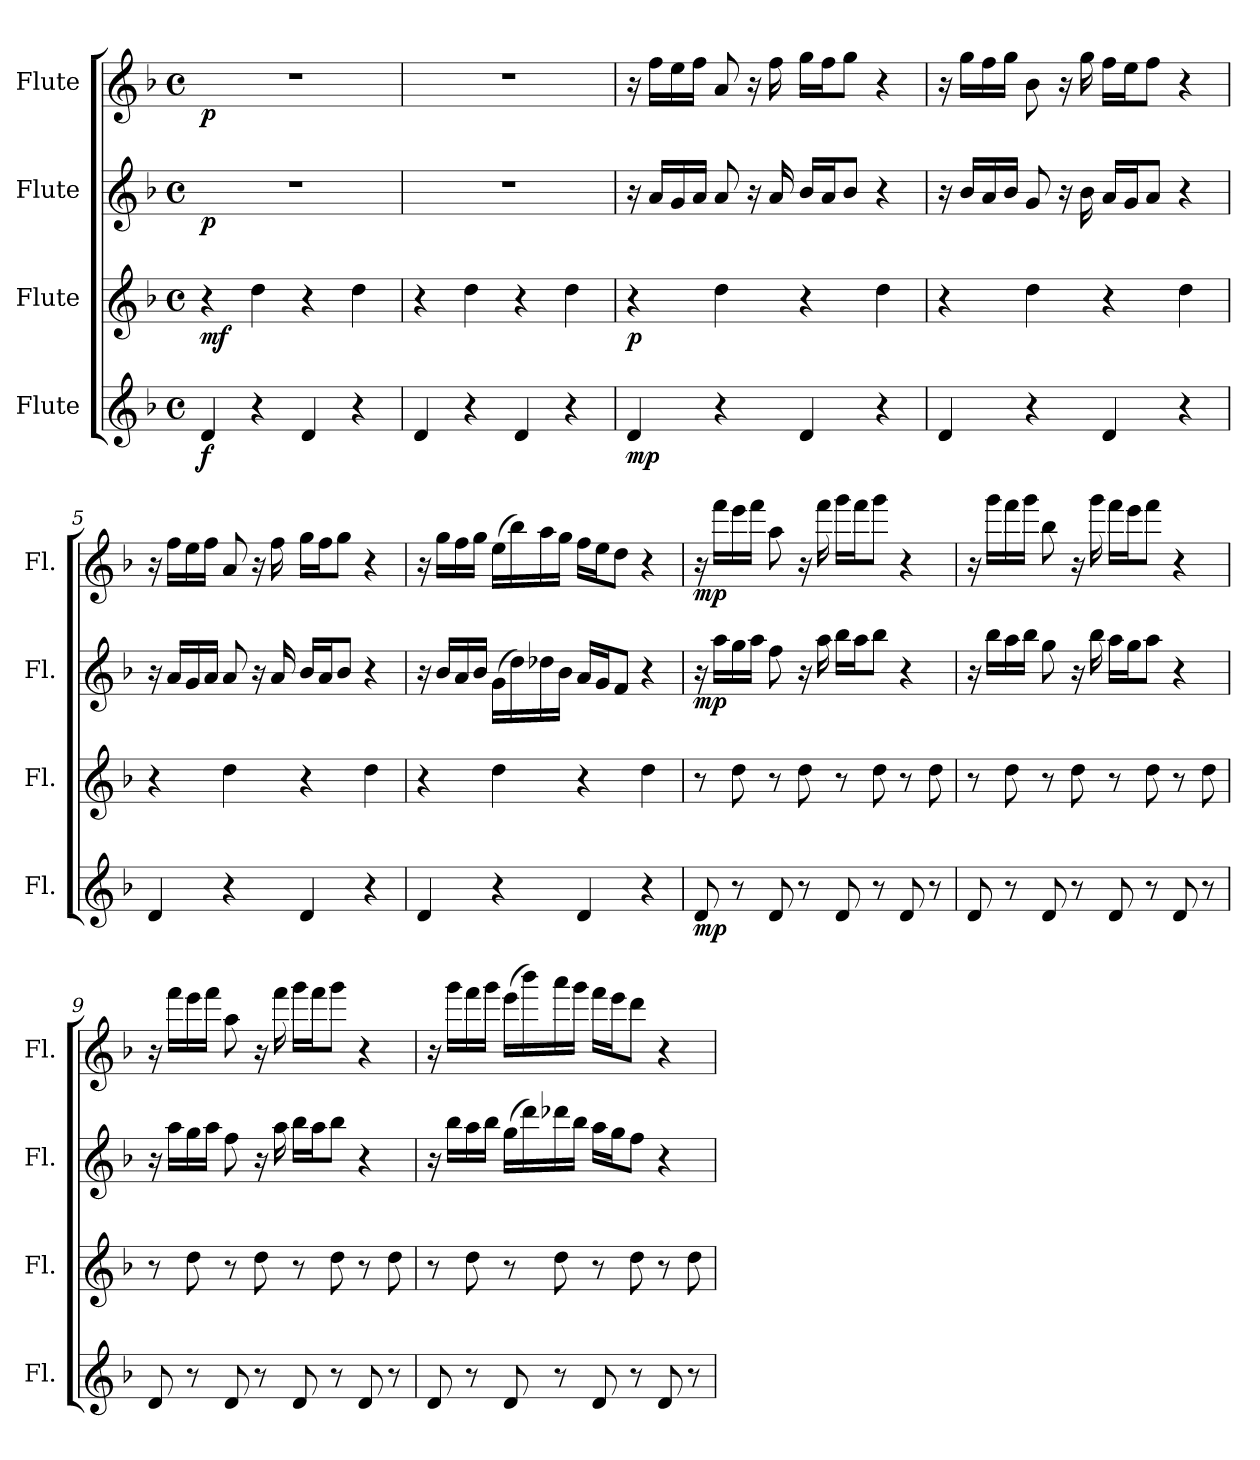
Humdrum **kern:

**kern	**dynam	**kern	**dynam	**kern	**dynam	**kern	**dynam
*part4	*part4	*part3	*part3	*part2	*part2	*part1	*part1
*staff4	*staff4	*staff3	*staff3	*staff2	*staff2	*staff1	*staff1
*I"Flute	*	*I"Flute	*	*I"Flute	*	*I"Flute	*
*I'Fl.	*	*I'Fl.	*	*I'Fl.	*	*I'Fl.	*
*clefG2	*	*clefG2	*	*clefG2	*	*clefG2	*
*k[b-]	*	*k[b-]	*	*k[b-]	*	*k[b-]	*
*M4/4	*	*M4/4	*	*M4/4	*	*M4/4	*
*met(c)	*	*met(c)	*	*met(c)	*	*met(c)	*
*MM91	*	*MM91	*	*MM91	*	*MM91	*
=1	=1	=1	=1	=1	=1	=1	=1
!	!LO:DY:b	!	!LO:DY:b	!	!LO:DY:b	!	!LO:DY:b
4d/	f	4r	mf	1r	p	1r	p
4r	.	4dd\	.	.	.	.	.
4d/	.	4r	.	.	.	.	.
4r	.	4dd\	.	.	.	.	.
=2	=2	=2	=2	=2	=2	=2	=2
4d/	.	4r	.	1r	.	1r	.
4r	.	4dd\	.	.	.	.	.
4d/	.	4r	.	.	.	.	.
4r	.	4dd\	.	.	.	.	.
=3	=3	=3	=3	=3	=3	=3	=3
!	!LO:DY:b	!	!LO:DY:b	!	!	!	!
4d/	mp	4r	p	16r	.	16r	.
.	.	.	.	16a/LL	.	16ff\LL	.
.	.	.	.	16g/	.	16ee\	.
.	.	.	.	16a/JJ	.	16ff\JJ	.
4r	.	4dd\	.	8a/	.	8a/	.
.	.	.	.	16r	.	16r	.
.	.	.	.	16a/	.	16ff\	.
4d/	.	4r	.	16b-/LL	.	16gg\LL	.
.	.	.	.	16a/J	.	16ff\J	.
.	.	.	.	8b-/J	.	8gg\J	.
4r	.	4dd\	.	4r	.	4r	.
=4	=4	=4	=4	=4	=4	=4	=4
4d/	.	4r	.	16r	.	16r	.
.	.	.	.	16b-/LL	.	16gg\LL	.
.	.	.	.	16a/	.	16ff\	.
.	.	.	.	16b-/JJ	.	16gg\JJ	.
4r	.	4dd\	.	8g/	.	8b-\	.
.	.	.	.	16r	.	16r	.
.	.	.	.	16b-\	.	16gg\	.
4d/	.	4r	.	16a/LL	.	16ff\LL	.
.	.	.	.	16g/J	.	16ee\J	.
.	.	.	.	8a/J	.	8ff\J	.
4r	.	4dd\	.	4r	.	4r	.
!!LO:LB:g=z
=5	=5	=5	=5	=5	=5	=5	=5
4d/	.	4r	.	16r	.	16r	.
.	.	.	.	16a/LL	.	16ff\LL	.
.	.	.	.	16g/	.	16ee\	.
.	.	.	.	16a/JJ	.	16ff\JJ	.
4r	.	4dd\	.	8a/	.	8a/	.
.	.	.	.	16r	.	16r	.
.	.	.	.	16a/	.	16ff\	.
4d/	.	4r	.	16b-/LL	.	16gg\LL	.
.	.	.	.	16a/J	.	16ff\J	.
.	.	.	.	8b-/J	.	8gg\J	.
4r	.	4dd\	.	4r	.	4r	.
=6	=6	=6	=6	=6	=6	=6	=6
4d/	.	4r	.	16r	.	16r	.
.	.	.	.	16b-/LL	.	16gg\LL	.
.	.	.	.	16a/	.	16ff\	.
.	.	.	.	16b-/JJ	.	16gg\JJ	.
4r	.	4dd\	.	(16g\LL	.	(16ee\LL	.
.	.	.	.	16dd\)	.	16bb-\)	.
.	.	.	.	16dd-X\	.	16aa\	.
.	.	.	.	16b-\JJ	.	16gg\JJ	.
4d/	.	4r	.	16a/LL	.	16ff\LL	.
.	.	.	.	16g/J	.	16ee\J	.
.	.	.	.	8f/J	.	8dd\J	.
4r	.	4dd\	.	4r	.	4r	.
=7	=7	=7	=7	=7	=7	=7	=7
!	!LO:DY:b	!	!	!	!LO:DY:b	!	!LO:DY:b
8d/	mp	8r	.	16r	mp	16r	mp
.	.	.	.	16aa\LL	.	16fff\LL	.
8r	.	8dd\	.	16gg\	.	16eee\	.
.	.	.	.	16aa\JJ	.	16fff\JJ	.
8d/	.	8r	.	8ff\	.	8aa\	.
8r	.	8dd\	.	16r	.	16r	.
.	.	.	.	16aa\	.	16fff\	.
8d/	.	8r	.	16bb-\LL	.	16ggg\LL	.
.	.	.	.	16aa\J	.	16fff\J	.
8r	.	8dd\	.	8bb-\J	.	8ggg\J	.
8d/	.	8r	.	4r	.	4r	.
8r	.	8dd\	.	.	.	.	.
!!LO:PB:g=z
=8	=8	=8	=8	=8	=8	=8	=8
8d/	.	8r	.	16r	.	16r	.
.	.	.	.	16bb-\LL	.	16ggg\LL	.
8r	.	8dd\	.	16aa\	.	16fff\	.
.	.	.	.	16bb-\JJ	.	16ggg\JJ	.
8d/	.	8r	.	8gg\	.	8bb-\	.
8r	.	8dd\	.	16r	.	16r	.
.	.	.	.	16bb-\	.	16ggg\	.
8d/	.	8r	.	16aa\LL	.	16fff\LL	.
.	.	.	.	16gg\J	.	16eee\J	.
8r	.	8dd\	.	8aa\J	.	8fff\J	.
8d/	.	8r	.	4r	.	4r	.
8r	.	8dd\	.	.	.	.	.
=9	=9	=9	=9	=9	=9	=9	=9
8d/	.	8r	.	16r	.	16r	.
.	.	.	.	16aa\LL	.	16fff\LL	.
8r	.	8dd\	.	16gg\	.	16eee\	.
.	.	.	.	16aa\JJ	.	16fff\JJ	.
8d/	.	8r	.	8ff\	.	8aa\	.
8r	.	8dd\	.	16r	.	16r	.
.	.	.	.	16aa\	.	16fff\	.
8d/	.	8r	.	16bb-\LL	.	16ggg\LL	.
.	.	.	.	16aa\J	.	16fff\J	.
8r	.	8dd\	.	8bb-\J	.	8ggg\J	.
8d/	.	8r	.	4r	.	4r	.
8r	.	8dd\	.	.	.	.	.
!!LO:LB:g=z
=10	=10	=10	=10	=10	=10	=10	=10
8d/	.	8r	.	16r	.	16r	.
.	.	.	.	16bb-\LL	.	16ggg\LL	.
8r	.	8dd\	.	16aa\	.	16fff\	.
.	.	.	.	16bb-\JJ	.	16ggg\JJ	.
8d/	.	8r	.	(16gg\LL	.	(16eee\LL	.
.	.	.	.	16ddd\)	.	16bbb-\)	.
8r	.	8dd\	.	16ddd-X\	.	16aaa\	.
.	.	.	.	16bb-\JJ	.	16ggg\JJ	.
8d/	.	8r	.	16aa\LL	.	16fff\LL	.
.	.	.	.	16gg\J	.	16eee\J	.
8r	.	8dd\	.	8ff\J	.	8ddd\J	.
8d/	.	8r	.	4r	.	4r	.
8r	.	8dd\	.	.	.	.	.
=	=	=	=	=	=	=	=
*-	*-	*-	*-	*-	*-	*-	*-
